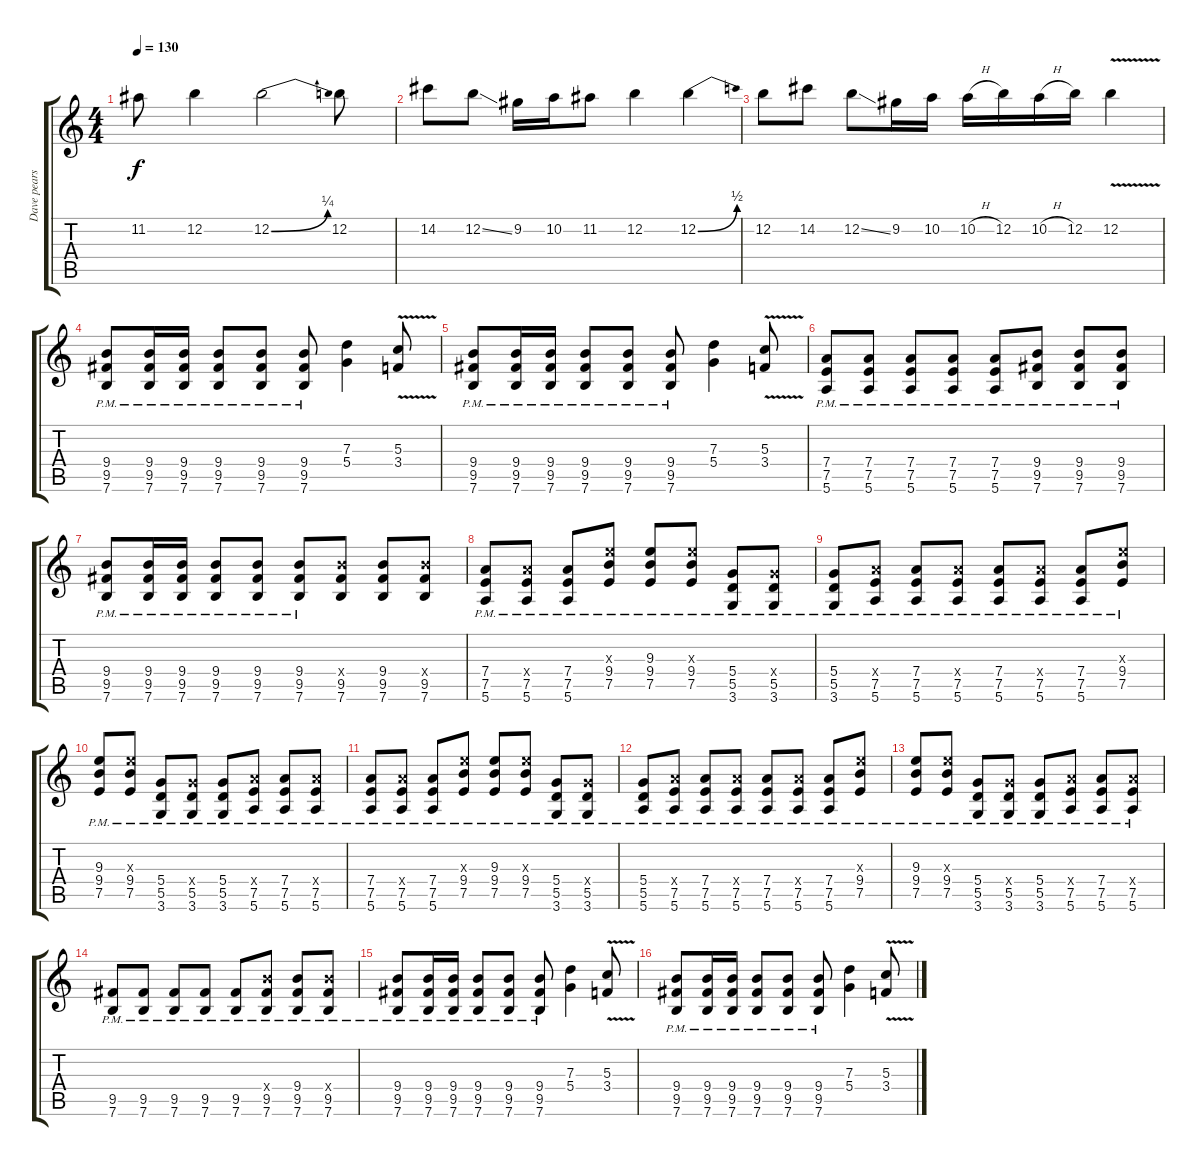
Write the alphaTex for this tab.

\track ("Dave pearson" "Dave pears") {instrument distortionguitar}
\staff {score tabs}
\tuning (E4 B3 G3 D3 A2 E2) {hide}
\ts (4 4)
\tempo 130
\clef g2
\ks c
11.2.8{dy f} 12.2.4 12.2{be (bend 0 0 60 1)}.2 12.2.8 |
14.2.8 12.2{ss}.8 9.2.16 10.2.16 11.2.8 12.2.4 12.2{be (bend 0 0 60 2)}.4 |
12.2.8 14.2.8 12.2{ss}.8 9.2.16 10.2.16 10.2{h}.16 12.2.16 10.2{h}.16 12.2.16 12.2{v}.4 |
(9.4{pm} 9.5{pm} 7.6{pm}).8 (9.4{pm} 9.5{pm} 7.6{pm}).16 (9.4{pm} 9.5{pm} 7.6{pm}).16 (9.4{pm} 9.5{pm} 7.6{pm}).8 (9.4{pm} 9.5{pm} 7.6{pm}).8 (9.4{pm} 9.5{pm} 7.6{pm}).8 (7.3 5.4).4 (5.3{v} 3.4).8 |
(9.4{pm} 9.5 7.6{pm}).8 (9.4{pm} 9.5{pm} 7.6{pm}).16 (9.4{pm} 9.5{pm} 7.6{pm}).16 (9.4{pm} 9.5{pm} 7.6{pm}).8 (9.4{pm} 9.5{pm} 7.6{pm}).8 (9.4{pm} 9.5{pm} 7.6{pm}).8 (7.3 5.4).4 (5.3 3.4{v}).8 |
(7.4{pm} 7.5{pm} 5.6{pm}).8 (7.4{pm} 7.5{pm} 5.6{pm}).8 (7.4{pm} 7.5{pm} 5.6{pm}).8 (7.4{pm} 7.5{pm} 5.6{pm}).8 (7.4{pm} 7.5{pm} 5.6{pm}).8 (9.4{pm} 9.5{pm} 7.6{pm}).8 (9.4{pm} 9.5{pm} 7.6{pm}).8 (9.4{pm} 9.5{pm} 7.6{pm}).8 |
(9.4{pm} 9.5{pm} 7.6{pm}).8 (9.4{pm} 9.5{pm} 7.6{pm}).16 (9.4{pm} 9.5{pm} 7.6{pm}).16 (9.4{pm} 9.5{pm} 7.6{pm}).8 (9.4{pm} 9.5{pm} 7.6{pm}).8 (9.4{pm} 9.5{pm} 7.6{pm}).8 (9.4{x} 9.5 7.6).8 (9.4 9.5 7.6).8 (9.4{x} 9.5 7.6).8 |
(7.4{pm} 7.5{pm} 5.6{pm}).8 (7.4{pm x} 7.5{pm} 5.6{pm}).8 (7.4{pm} 7.5{pm} 5.6{pm}).8 (9.3{pm x} 9.4{pm} 7.5{pm}).8 (9.3{pm} 9.4{pm} 7.5{pm}).8 (9.3{pm x} 9.4{pm} 7.5{pm}).8 (5.4{pm} 5.5{pm} 3.6{pm}).8 (5.4{pm x} 5.5{pm} 3.6{pm}).8 |
(5.4{pm} 5.5{pm} 3.6{pm}).8 (7.4{pm x} 7.5{pm} 5.6{pm}).8 (7.4{pm} 7.5{pm} 5.6{pm}).8 (7.4{pm x} 7.5{pm} 5.6{pm}).8 (7.4{pm} 7.5{pm} 5.6{pm}).8 (7.4{pm x} 7.5{pm} 5.6{pm}).8 (7.4{pm} 7.5{pm} 5.6{pm}).8 (9.3{pm x} 9.4{pm} 7.5{pm}).8 |
(9.3{pm} 9.4{pm} 7.5{pm}).8 (9.3{pm x} 9.4{pm} 7.5{pm}).8 (5.4{pm} 5.5{pm} 3.6{pm}).8 (5.4{pm x} 5.5{pm} 3.6{pm}).8 (5.4{pm} 5.5{pm} 3.6{pm}).8 (7.4{pm x} 7.5{pm} 5.6{pm}).8 (7.4{pm} 7.5{pm} 5.6{pm}).8 (7.4{pm x} 7.5{pm} 5.6{pm}).8 |
(7.4{pm} 7.5{pm} 5.6{pm}).8 (7.4{pm x} 7.5{pm} 5.6{pm}).8 (7.4{pm} 7.5{pm} 5.6{pm}).8 (9.3{pm x} 9.4{pm} 7.5{pm}).8 (9.3{pm} 9.4{pm} 7.5{pm}).8 (9.3{pm x} 9.4{pm} 7.5{pm}).8 (5.4{pm} 5.5{pm} 3.6{pm}).8 (5.4{pm x} 5.5{pm} 3.6{pm}).8 |
(5.4{pm} 5.5{pm} 5.6{pm}).8 (7.4{pm x} 7.5{pm} 5.6{pm}).8 (7.4{pm} 7.5{pm} 5.6{pm}).8 (7.4{pm x} 7.5{pm} 5.6{pm}).8 (7.4{pm} 7.5{pm} 5.6{pm}).8 (7.4{pm x} 7.5{pm} 5.6{pm}).8 (7.4{pm} 7.5{pm} 5.6{pm}).8 (9.3{pm x} 9.4{pm} 7.5{pm}).8 |
(9.3{pm} 9.4{pm} 7.5{pm}).8 (9.3{pm x} 9.4{pm} 7.5{pm}).8 (5.4{pm} 5.5{pm} 3.6{pm}).8 (5.4{pm x} 5.5{pm} 3.6{pm}).8 (5.4{pm} 5.5{pm} 3.6{pm}).8 (7.4{pm x} 7.5{pm} 5.6{pm}).8 (7.4{pm} 7.5{pm} 5.6{pm}).8 (7.4{pm x} 7.5{pm} 5.6{pm}).8 |
(9.5{pm} 7.6{pm}).8 (9.5{pm} 7.6{pm}).8 (9.5{pm} 7.6{pm}).8 (9.5{pm} 7.6{pm}).8 (9.5{pm} 7.6{pm}).8 (9.4{pm x} 9.5{pm} 7.6{pm}).8 (9.4{pm} 9.5{pm} 7.6{pm}).8 (9.4{pm x} 9.5{pm} 7.6{pm}).8 |
(9.4{pm} 9.5{pm} 7.6{pm}).8 (9.4{pm} 9.5{pm} 7.6{pm}).16 (9.4{pm} 9.5{pm} 7.6{pm}).16 (9.4{pm} 9.5{pm} 7.6{pm}).8 (9.4{pm} 9.5{pm} 7.6{pm}).8 (9.4{pm} 9.5{pm} 7.6{pm}).8 (7.3 5.4).4 (5.3{v} 3.4).8 |
(9.4{pm} 9.5 7.6{pm}).8 (9.4{pm} 9.5{pm} 7.6{pm}).16 (9.4{pm} 9.5{pm} 7.6{pm}).16 (9.4{pm} 9.5{pm} 7.6{pm}).8 (9.4{pm} 9.5{pm} 7.6{pm}).8 (9.4{pm} 9.5{pm} 7.6{pm}).8 (7.3 5.4).4 (5.3 3.4{v}).8
